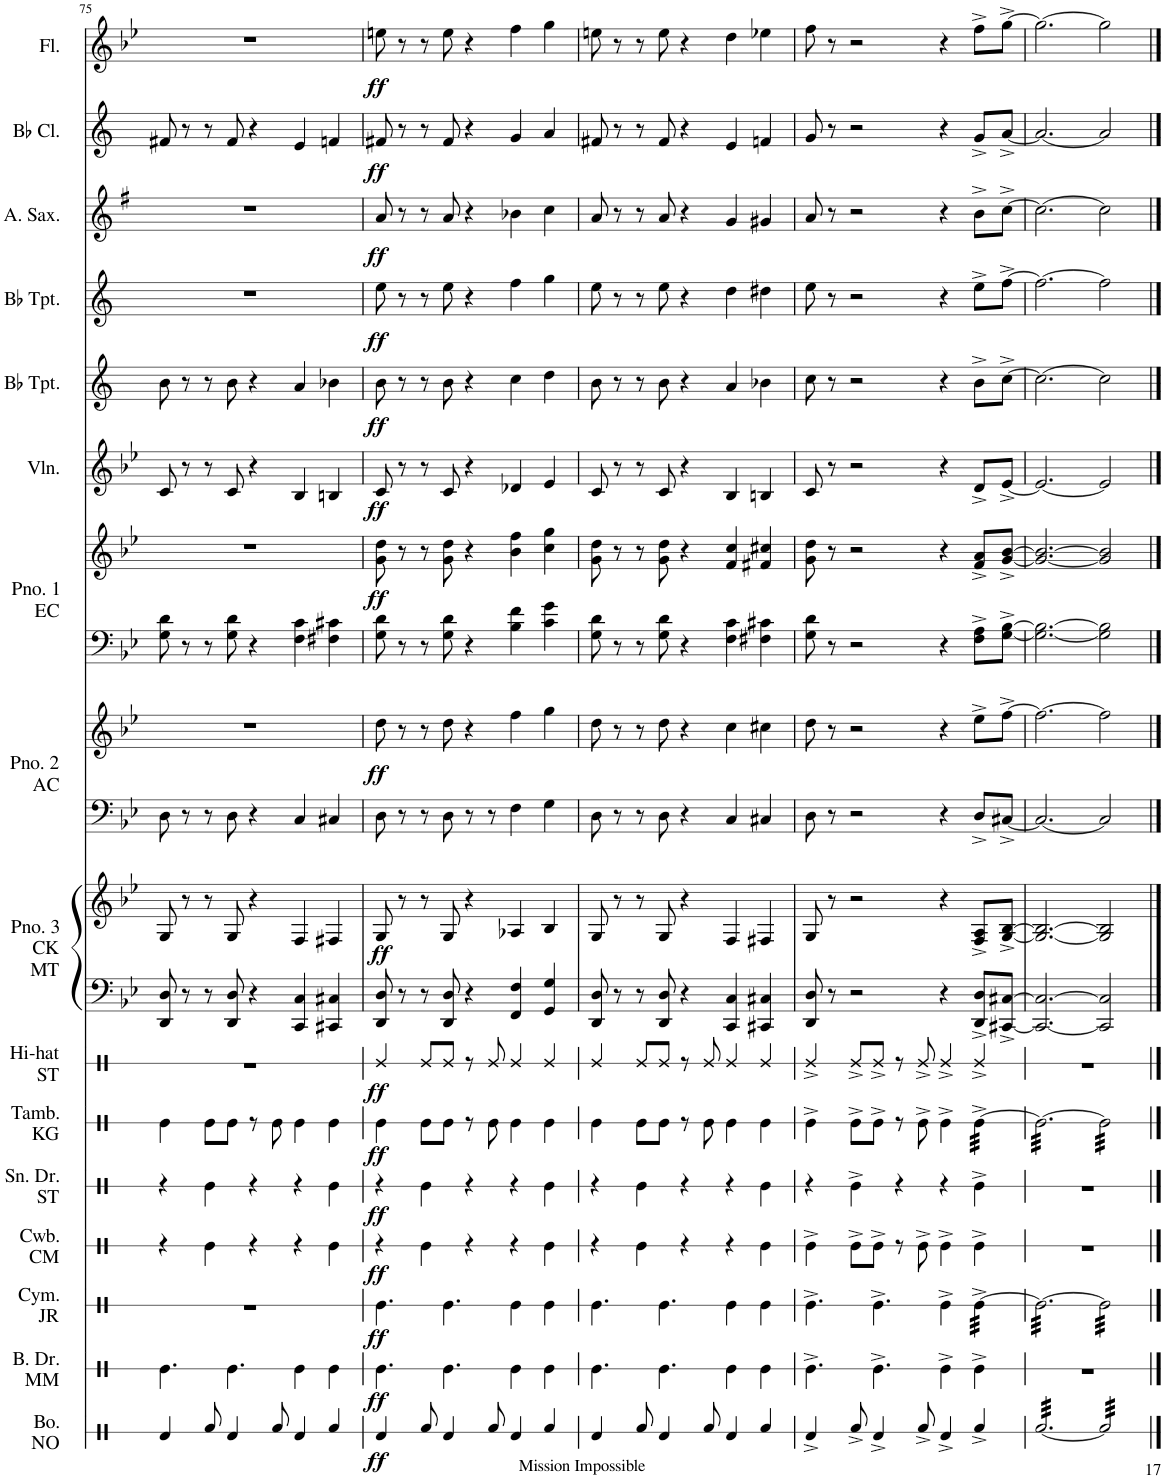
**kern	**dynam	**kern	**dynam	**kern	**dynam	**kern	**dynam	**kern	**dynam	**kern	**dynam	**kern	**dynam	**kern	**kern	**dynam	**kern	**kern	**dynam	**kern	**kern	**dynam	**kern	**dynam	**kern	**dynam	**kern	**dynam	**kern	**dynam	**kern	**dynam	**kern	**dynam
*part16	*part16	*part15	*part15	*part14	*part14	*part13	*part13	*part12	*part12	*part11	*part11	*part10	*part10	*part9	*part9	*part9	*part8	*part8	*part8	*part7	*part7	*part7	*part6	*part6	*part5	*part5	*part4	*part4	*part3	*part3	*part2	*part2	*part1	*part1
*staff19	*staff19	*staff18	*staff18	*staff17	*staff17	*staff16	*staff16	*staff15	*staff15	*staff14	*staff14	*staff13	*staff13	*staff12	*staff11	*staff11/12	*staff10	*staff9	*staff9/10	*staff8	*staff7	*staff7/8	*staff6	*staff6	*staff5	*staff5	*staff4	*staff4	*staff3	*staff3	*staff2	*staff2	*staff1	*staff1
*I"Bongos Nick	*	*I"Bass Drum Michael	*	*I"Cymbal Jordan	*	*I"Cowbell Christina M	*	*I"Snare Drum Seth	*	*I"Tambourine Kara	*	*I"Hi-hat Sarah	*	*I"Piano 3 Christina Mercy	*	*	*I"Piano 2 Aaron	*	*	*I"Piano 1 Ethan	*	*	*I"Violin	*	*I"Bb Trumpet 2	*	*I"Trumpet 1	*	*I"Alto Saxophone	*	*I"Bb Clarinet	*	*I"Flute	*
*I'Bo. NO	*	*I'B. Dr. MM	*	*I'Cym. JR	*	*I'Cwb. CM	*	*I'Sn. Dr. ST	*	*	*	*	*	*	*	*	*	*	*	*	*	*	*I'Vln.	*	*I'Bb Tpt.	*	*	*	*I'A. Sax.	*	*I'Bb Cl.	*	*I'Fl.	*
!!LO:PB:g=z
*clefX	*	*clefX	*	*clefX	*	*clefX	*	*clefX	*	*clefX	*	*clefX	*	*clefF4	*clefG2	*	*clefF4	*clefG2	*	*clefF4	*clefG2	*	*clefG2	*	*clefG2	*	*clefG2	*	*clefG2	*	*clefG2	*	*clefG2	*
*	*	*	*	*	*	*	*	*	*	*	*	*	*	*	*	*	*	*	*	*	*	*	*	*	*Trd1c2	*	*Trd1c2	*	*Trd5c9	*	*Trd1c2	*	*	*
*k[]	*	*k[]	*	*k[]	*	*k[]	*	*k[]	*	*k[]	*	*k[]	*	*k[b-e-]	*k[b-e-]	*	*k[b-e-]	*k[b-e-]	*	*k[b-e-]	*k[b-e-]	*	*k[b-e-]	*	*k[]	*	*k[]	*	*k[f#]	*	*k[]	*	*k[b-e-]	*
*M5/4	*	*M5/4	*	*M5/4	*	*M5/4	*	*M5/4	*	*M5/4	*	*M5/4	*	*M5/4	*M5/4	*	*M5/4	*M5/4	*	*M5/4	*M5/4	*	*M5/4	*	*M5/4	*	*M5/4	*	*M5/4	*	*M5/4	*	*M5/4	*
=75	=75	=75	=75	=75	=75	=75	=75	=75	=75	=75	=75	=75	=75	=75	=75	=75	=75	=75	=75	=75	=75	=75	=75	=75	=75	=75	=75	=75	=75	=75	=75	=75	=75	=75
4Rd/	.	4.Re\	.	4%5r	.	4r	.	4r	.	4Re\	.	4%5r	.	8DD/ 8D/	8G/	.	8D\	4%5r	.	8G\ 8d\	4%5r	.	8c/	.	8b\	.	4%5r	.	4%5r	.	8f#X/	.	4%5r	.
.	.	.	.	.	.	.	.	.	.	.	.	.	.	8r	8r	.	8r	.	.	8r	.	.	8r	.	8r	.	.	.	.	.	8r	.	.	.
8Rf/	.	.	.	.	.	4Re\	.	4Re\	.	8Re\L	.	.	.	8r	8r	.	8r	.	.	8r	.	.	8r	.	8r	.	.	.	.	.	8r	.	.	.
4Rd/	.	4.Re\	.	.	.	.	.	.	.	8Re\J	.	.	.	8DD/ 8D/	8G/	.	8D\	.	.	8G\ 8d\	.	.	8c/	.	8b\	.	.	.	.	.	8f#/	.	.	.
.	.	.	.	.	.	4r	.	4r	.	8r	.	.	.	4r	4r	.	4r	.	.	4r	.	.	4r	.	4r	.	.	.	.	.	4r	.	.	.
8Rf/	.	.	.	.	.	.	.	.	.	8Re\	.	.	.	.	.	.	.	.	.	.	.	.	.	.	.	.	.	.	.	.	.	.	.	.
4Rd/	.	4Re\	.	.	.	4r	.	4r	.	4Re\	.	.	.	4CC/ 4C/	4F/	.	4C/	.	.	4F\ 4c\	.	.	4B-/	.	4a/	.	.	.	.	.	4e/	.	.	.
4Rf/	.	4Re\	.	.	.	4Re\	.	4Re\	.	4Re\	.	.	.	4CC#X/ 4C#X/	4F#X/	.	4C#X/	.	.	4F#X\ 4c#X\	.	.	4Bn/	.	4b-X\	.	.	.	.	.	4fn/	.	.	.
=76	=76	=76	=76	=76	=76	=76	=76	=76	=76	=76	=76	=76	=76	=76	=76	=76	=76	=76	=76	=76	=76	=76	=76	=76	=76	=76	=76	=76	=76	=76	=76	=76	=76	=76
!	!LO:DY:b	!	!LO:DY:b	!	!LO:DY:b	!	!LO:DY:b	!	!LO:DY:b	!	!LO:DY:b	!	!LO:DY:b	!	!	!LO:DY:b	!	!	!LO:DY:b	!	!	!LO:DY:b	!	!LO:DY:b	!	!LO:DY:b	!	!LO:DY:b	!	!LO:DY:b	!	!LO:DY:b	!	!LO:DY:b
4Rd/	ff	4.Re\	ff	4.Re\	ff	4r	ff	4r	ff	4Re\	ff	4Re/	ff	8DD/ 8D/	8G/	ff	8D\	8dd\	ff	8G\ 8d\	8g\ 8dd\	ff	8c/	ff	8b\	ff	8ee\	ff	8a/	ff	8f#X/	ff	8een\	ff
.	.	.	.	.	.	.	.	.	.	.	.	.	.	8r	8r	.	8r	8r	.	8r	8r	.	8r	.	8r	.	8r	.	8r	.	8r	.	8r	.
8Rf/	.	.	.	.	.	4Re\	.	4Re\	.	8Re\L	.	8Re/L	.	8r	8r	.	8r	8r	.	8r	8r	.	8r	.	8r	.	8r	.	8r	.	8r	.	8r	.
4Rd/	.	4.Re\	.	4.Re\	.	.	.	.	.	8Re\J	.	8Re/J	.	8DD/ 8D/	8G/	.	8D\	8dd\	.	8G\ 8d\	8g\ 8dd\	.	8c/	.	8b\	.	8ee\	.	8a/	.	8f#/	.	8ee\	.
.	.	.	.	.	.	4r	.	4r	.	8r	.	8r	.	4r	4r	.	8r	4r	.	4r	4r	.	4r	.	4r	.	4r	.	4r	.	4r	.	4r	.
8Rf/	.	.	.	.	.	.	.	.	.	8Re\	.	8Re/	.	.	.	.	8r	.	.	.	.	.	.	.	.	.	.	.	.	.	.	.	.	.
4Rd/	.	4Re\	.	4Re\	.	4r	.	4r	.	4Re\	.	4Re/	.	4FF/ 4F/	4A-X/	.	4F\	4ff\	.	4B-\ 4f\	4b-\ 4ff\	.	4d-X/	.	4cc\	.	4ff\	.	4b-X\	.	4g/	.	4ff\	.
4Rf/	.	4Re\	.	4Re\	.	4Re\	.	4Re\	.	4Re\	.	4Re/	.	4GG/ 4G/	4B-/	.	4G\	4gg\	.	4c\ 4g\	4cc\ 4gg\	.	4e-/	.	4dd\	.	4gg\	.	4cc\	.	4a/	.	4gg\	.
=77	=77	=77	=77	=77	=77	=77	=77	=77	=77	=77	=77	=77	=77	=77	=77	=77	=77	=77	=77	=77	=77	=77	=77	=77	=77	=77	=77	=77	=77	=77	=77	=77	=77	=77
4Rd/	.	4.Re\	.	4.Re\	.	4r	.	4r	.	4Re\	.	4Re/	.	8DD/ 8D/	8G/	.	8D\	8dd\	.	8G\ 8d\	8g\ 8dd\	.	8c/	.	8b\	.	8ee\	.	8a/	.	8f#X/	.	8een\	.
.	.	.	.	.	.	.	.	.	.	.	.	.	.	8r	8r	.	8r	8r	.	8r	8r	.	8r	.	8r	.	8r	.	8r	.	8r	.	8r	.
8Rf/	.	.	.	.	.	4Re\	.	4Re\	.	8Re\L	.	8Re/L	.	8r	8r	.	8r	8r	.	8r	8r	.	8r	.	8r	.	8r	.	8r	.	8r	.	8r	.
4Rd/	.	4.Re\	.	4.Re\	.	.	.	.	.	8Re\J	.	8Re/J	.	8DD/ 8D/	8G/	.	8D\	8dd\	.	8G\ 8d\	8g\ 8dd\	.	8c/	.	8b\	.	8ee\	.	8a/	.	8f#/	.	8ee\	.
.	.	.	.	.	.	4r	.	4r	.	8r	.	8r	.	4r	4r	.	4r	4r	.	4r	4r	.	4r	.	4r	.	4r	.	4r	.	4r	.	4r	.
8Rf/	.	.	.	.	.	.	.	.	.	8Re\	.	8Re/	.	.	.	.	.	.	.	.	.	.	.	.	.	.	.	.	.	.	.	.	.	.
4Rd/	.	4Re\	.	4Re\	.	4r	.	4r	.	4Re\	.	4Re/	.	4CC/ 4C/	4F/	.	4C/	4cc\	.	4F\ 4c\	4f/ 4cc/	.	4B-/	.	4a/	.	4dd\	.	4g/	.	4e/	.	4dd\	.
4Rf/	.	4Re\	.	4Re\	.	4Re\	.	4Re\	.	4Re\	.	4Re/	.	4CC#X/ 4C#X/	4F#X/	.	4C#X/	4cc#X\	.	4F#X\ 4c#X\	4f#X/ 4cc#X/	.	4Bn/	.	4b-X\	.	4dd#X\	.	4g#X/	.	4fn/	.	4ee-X\	.
=78	=78	=78	=78	=78	=78	=78	=78	=78	=78	=78	=78	=78	=78	=78	=78	=78	=78	=78	=78	=78	=78	=78	=78	=78	=78	=78	=78	=78	=78	=78	=78	=78	=78	=78
4Rd^/	.	4.Re^\	.	4.Re^\	.	4Re^\	.	4r	.	4Re^\	.	4Re^/	.	8DD/ 8D/	8G/	.	8D\	8dd\	.	8G\ 8d\	8g\ 8dd\	.	8c/	.	8cc\	.	8ee\	.	8a/	.	8g/	.	8ff\	.
.	.	.	.	.	.	.	.	.	.	.	.	.	.	8r	8r	.	8r	8r	.	8r	8r	.	8r	.	8r	.	8r	.	8r	.	8r	.	8r	.
8Rf^/	.	.	.	.	.	8Re^\L	.	4Re^\	.	8Re^\L	.	8Re^/L	.	2r	2r	.	2r	2r	.	2r	2r	.	2r	.	2r	.	2r	.	2r	.	2r	.	2r	.
4Rd^/	.	4.Re^\	.	4.Re^\	.	8Re^\J	.	.	.	8Re^\J	.	8Re^/J	.	.	.	.	.	.	.	.	.	.	.	.	.	.	.	.	.	.	.	.	.	.
.	.	.	.	.	.	8r	.	4r	.	8r	.	8r	.	.	.	.	.	.	.	.	.	.	.	.	.	.	.	.	.	.	.	.	.	.
8Rf^/	.	.	.	.	.	8Re^\	.	.	.	8Re^\	.	8Re^/	.	.	.	.	.	.	.	.	.	.	.	.	.	.	.	.	.	.	.	.	.	.
4Rd^/	.	4Re^\	.	4Re^\	.	4Re^\	.	4r	.	4Re^\	.	4Re^/	.	4r	4r	.	4r	4r	.	4r	4r	.	4r	.	4r	.	4r	.	4r	.	4r	.	4r	.
*	*	*	*	*tremolo	*	*	*	*	*	*	*	*	*	*	*	*	*	*	*	*	*	*	*	*	*	*	*	*	*	*	*	*	*	*
*	*	*	*	*	*	*	*	*	*	*tremolo	*	*	*	*	*	*	*	*	*	*	*	*	*	*	*	*	*	*	*	*	*	*	*	*
4Rf^/	.	4Re^\	.	[32Re^\LLL	.	4Re^\	.	4Re^\	.	[32Re^\LLL	.	4Re^/	.	8DD/^ 8D/^L	8F/^ 8A/^L	.	8D^/L	8ee-^\L	.	8F\^ 8A\^L	8f/^ 8a/^L	.	8d^/L	.	8b^\L	.	8ee^\L	.	8b^\L	.	8g^/L	.	8ff^\L	.
.	.	.	.	32Re^\	.	.	.	.	.	32Re^\	.	.	.	.	.	.	.	.	.	.	.	.	.	.	.	.	.	.	.	.	.	.	.	.
.	.	.	.	32Re^\	.	.	.	.	.	32Re^\	.	.	.	.	.	.	.	.	.	.	.	.	.	.	.	.	.	.	.	.	.	.	.	.
.	.	.	.	32Re^\	.	.	.	.	.	32Re^\	.	.	.	.	.	.	.	.	.	.	.	.	.	.	.	.	.	.	.	.	.	.	.	.
.	.	.	.	32Re^\	.	.	.	.	.	32Re^\	.	.	.	[8CC#X/^ [8C#X/^J	[8G/^ [8B-/^J	.	[8C#X^/J	[8ff^\J	.	[8G\^ [8B-\^J	[8g/^ [8b-/^J	.	[8e-^/J	.	[8cc^\J	.	[8ff^\J	.	[8cc^\J	.	[8a^/J	.	[8gg^\J	.
.	.	.	.	32Re^\	.	.	.	.	.	32Re^\	.	.	.	.	.	.	.	.	.	.	.	.	.	.	.	.	.	.	.	.	.	.	.	.
.	.	.	.	32Re^\	.	.	.	.	.	32Re^\	.	.	.	.	.	.	.	.	.	.	.	.	.	.	.	.	.	.	.	.	.	.	.	.
.	.	.	.	32Re^\JJJ	.	.	.	.	.	32Re^\JJJ	.	.	.	.	.	.	.	.	.	.	.	.	.	.	.	.	.	.	.	.	.	.	.	.
=79	=79	=79	=79	=79	=79	=79	=79	=79	=79	=79	=79	=79	=79	=79	=79	=79	=79	=79	=79	=79	=79	=79	=79	=79	=79	=79	=79	=79	=79	=79	=79	=79	=79	=79
*tremolo	*	*	*	*	*	*	*	*	*	*	*	*	*	*	*	*	*	*	*	*	*	*	*	*	*	*	*	*	*	*	*	*	*	*
[32Rf/LLL	.	4%5r	.	32Re\LLL	.	4%5r	.	4%5r	.	32Re\LLL	.	4%5r	.	2.CC#/_ 2.C#/_	2.G/_ 2.B-/_	.	2.C#/_	2.ff\_	.	2.G\_ 2.B-\_	2.g/_ 2.b-/_	.	2.e-/_	.	2.cc\_	.	2.ff\_	.	2.cc\_	.	2.a/_	.	2.gg\_	.
32Rf/	.	.	.	32Re\	.	.	.	.	.	32Re\	.	.	.	.	.	.	.	.	.	.	.	.	.	.	.	.	.	.	.	.	.	.	.	.
32Rf/	.	.	.	32Re\	.	.	.	.	.	32Re\	.	.	.	.	.	.	.	.	.	.	.	.	.	.	.	.	.	.	.	.	.	.	.	.
32Rf/	.	.	.	32Re\	.	.	.	.	.	32Re\	.	.	.	.	.	.	.	.	.	.	.	.	.	.	.	.	.	.	.	.	.	.	.	.
32Rf/	.	.	.	32Re\	.	.	.	.	.	32Re\	.	.	.	.	.	.	.	.	.	.	.	.	.	.	.	.	.	.	.	.	.	.	.	.
32Rf/	.	.	.	32Re\	.	.	.	.	.	32Re\	.	.	.	.	.	.	.	.	.	.	.	.	.	.	.	.	.	.	.	.	.	.	.	.
32Rf/	.	.	.	32Re\	.	.	.	.	.	32Re\	.	.	.	.	.	.	.	.	.	.	.	.	.	.	.	.	.	.	.	.	.	.	.	.
32Rf/	.	.	.	32Re\	.	.	.	.	.	32Re\	.	.	.	.	.	.	.	.	.	.	.	.	.	.	.	.	.	.	.	.	.	.	.	.
32Rf/	.	.	.	32Re\	.	.	.	.	.	32Re\	.	.	.	.	.	.	.	.	.	.	.	.	.	.	.	.	.	.	.	.	.	.	.	.
32Rf/	.	.	.	32Re\	.	.	.	.	.	32Re\	.	.	.	.	.	.	.	.	.	.	.	.	.	.	.	.	.	.	.	.	.	.	.	.
32Rf/	.	.	.	32Re\	.	.	.	.	.	32Re\	.	.	.	.	.	.	.	.	.	.	.	.	.	.	.	.	.	.	.	.	.	.	.	.
32Rf/	.	.	.	32Re\	.	.	.	.	.	32Re\	.	.	.	.	.	.	.	.	.	.	.	.	.	.	.	.	.	.	.	.	.	.	.	.
32Rf/	.	.	.	32Re\	.	.	.	.	.	32Re\	.	.	.	.	.	.	.	.	.	.	.	.	.	.	.	.	.	.	.	.	.	.	.	.
32Rf/	.	.	.	32Re\	.	.	.	.	.	32Re\	.	.	.	.	.	.	.	.	.	.	.	.	.	.	.	.	.	.	.	.	.	.	.	.
32Rf/	.	.	.	32Re\	.	.	.	.	.	32Re\	.	.	.	.	.	.	.	.	.	.	.	.	.	.	.	.	.	.	.	.	.	.	.	.
32Rf/	.	.	.	32Re\	.	.	.	.	.	32Re\	.	.	.	.	.	.	.	.	.	.	.	.	.	.	.	.	.	.	.	.	.	.	.	.
32Rf/	.	.	.	32Re\	.	.	.	.	.	32Re\	.	.	.	.	.	.	.	.	.	.	.	.	.	.	.	.	.	.	.	.	.	.	.	.
32Rf/	.	.	.	32Re\	.	.	.	.	.	32Re\	.	.	.	.	.	.	.	.	.	.	.	.	.	.	.	.	.	.	.	.	.	.	.	.
32Rf/	.	.	.	32Re\	.	.	.	.	.	32Re\	.	.	.	.	.	.	.	.	.	.	.	.	.	.	.	.	.	.	.	.	.	.	.	.
32Rf/	.	.	.	32Re\	.	.	.	.	.	32Re\	.	.	.	.	.	.	.	.	.	.	.	.	.	.	.	.	.	.	.	.	.	.	.	.
32Rf/	.	.	.	32Re\	.	.	.	.	.	32Re\	.	.	.	.	.	.	.	.	.	.	.	.	.	.	.	.	.	.	.	.	.	.	.	.
32Rf/	.	.	.	32Re\	.	.	.	.	.	32Re\	.	.	.	.	.	.	.	.	.	.	.	.	.	.	.	.	.	.	.	.	.	.	.	.
32Rf/	.	.	.	32Re\	.	.	.	.	.	32Re\	.	.	.	.	.	.	.	.	.	.	.	.	.	.	.	.	.	.	.	.	.	.	.	.
32Rf/JJJ	.	.	.	32Re\JJJ	.	.	.	.	.	32Re\JJJ	.	.	.	.	.	.	.	.	.	.	.	.	.	.	.	.	.	.	.	.	.	.	.	.
32Rf/]LLL	.	.	.	32Re\]LLL	.	.	.	.	.	32Re\]LLL	.	.	.	2CC#/] 2C#/]	2G/] 2B-/]	.	2C#/]	2ff\]	.	2G\] 2B-\]	2g/] 2b-/]	.	2e-/]	.	2cc\]	.	2ff\]	.	2cc\]	.	2a/]	.	2gg\]	.
32Rf/	.	.	.	32Re\	.	.	.	.	.	32Re\	.	.	.	.	.	.	.	.	.	.	.	.	.	.	.	.	.	.	.	.	.	.	.	.
32Rf/	.	.	.	32Re\	.	.	.	.	.	32Re\	.	.	.	.	.	.	.	.	.	.	.	.	.	.	.	.	.	.	.	.	.	.	.	.
32Rf/	.	.	.	32Re\	.	.	.	.	.	32Re\	.	.	.	.	.	.	.	.	.	.	.	.	.	.	.	.	.	.	.	.	.	.	.	.
32Rf/	.	.	.	32Re\	.	.	.	.	.	32Re\	.	.	.	.	.	.	.	.	.	.	.	.	.	.	.	.	.	.	.	.	.	.	.	.
32Rf/	.	.	.	32Re\	.	.	.	.	.	32Re\	.	.	.	.	.	.	.	.	.	.	.	.	.	.	.	.	.	.	.	.	.	.	.	.
32Rf/	.	.	.	32Re\	.	.	.	.	.	32Re\	.	.	.	.	.	.	.	.	.	.	.	.	.	.	.	.	.	.	.	.	.	.	.	.
32Rf/	.	.	.	32Re\	.	.	.	.	.	32Re\	.	.	.	.	.	.	.	.	.	.	.	.	.	.	.	.	.	.	.	.	.	.	.	.
32Rf/	.	.	.	32Re\	.	.	.	.	.	32Re\	.	.	.	.	.	.	.	.	.	.	.	.	.	.	.	.	.	.	.	.	.	.	.	.
32Rf/	.	.	.	32Re\	.	.	.	.	.	32Re\	.	.	.	.	.	.	.	.	.	.	.	.	.	.	.	.	.	.	.	.	.	.	.	.
32Rf/	.	.	.	32Re\	.	.	.	.	.	32Re\	.	.	.	.	.	.	.	.	.	.	.	.	.	.	.	.	.	.	.	.	.	.	.	.
32Rf/	.	.	.	32Re\	.	.	.	.	.	32Re\	.	.	.	.	.	.	.	.	.	.	.	.	.	.	.	.	.	.	.	.	.	.	.	.
32Rf/	.	.	.	32Re\	.	.	.	.	.	32Re\	.	.	.	.	.	.	.	.	.	.	.	.	.	.	.	.	.	.	.	.	.	.	.	.
32Rf/	.	.	.	32Re\	.	.	.	.	.	32Re\	.	.	.	.	.	.	.	.	.	.	.	.	.	.	.	.	.	.	.	.	.	.	.	.
32Rf/	.	.	.	32Re\	.	.	.	.	.	32Re\	.	.	.	.	.	.	.	.	.	.	.	.	.	.	.	.	.	.	.	.	.	.	.	.
32Rf/JJJ	.	.	.	32Re\JJJ	.	.	.	.	.	32Re\JJJ	.	.	.	.	.	.	.	.	.	.	.	.	.	.	.	.	.	.	.	.	.	.	.	.
*	*	*	*	*	*	*	*	*	*	*Xtremolo	*	*	*	*	*	*	*	*	*	*	*	*	*	*	*	*	*	*	*	*	*	*	*	*
*	*	*	*	*Xtremolo	*	*	*	*	*	*	*	*	*	*	*	*	*	*	*	*	*	*	*	*	*	*	*	*	*	*	*	*	*	*
*Xtremolo	*	*	*	*	*	*	*	*	*	*	*	*	*	*	*	*	*	*	*	*	*	*	*	*	*	*	*	*	*	*	*	*	*	*
==	==	==	==	==	==	==	==	==	==	==	==	==	==	==	==	==	==	==	==	==	==	==	==	==	==	==	==	==	==	==	==	==	==	==
*-	*-	*-	*-	*-	*-	*-	*-	*-	*-	*-	*-	*-	*-	*-	*-	*-	*-	*-	*-	*-	*-	*-	*-	*-	*-	*-	*-	*-	*-	*-	*-	*-	*-	*-
